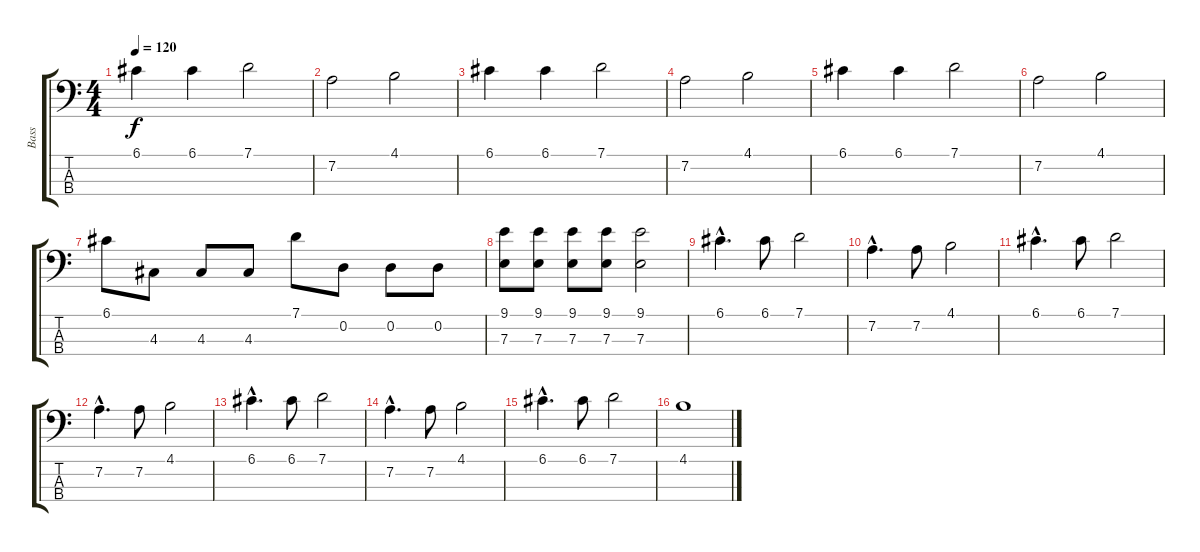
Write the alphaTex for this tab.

\track ("Bass" "Bass") {instrument electricbassfinger}
\staff {score tabs}
\tuning (G2 D2 A1 E1) {hide}
\ts (4 4)
\tempo 120
\clef f4
\ks c
6.1.4{dy f} 6.1.4 7.1.2 |
7.2.2 4.1.2 |
6.1.4 6.1.4 7.1.2 |
7.2.2 4.1.2 |
6.1.4 6.1.4 7.1.2 |
7.2.2 4.1.2 |
6.1.8 4.3.8 4.3.8 4.3.8 7.1.8 0.2.8 0.2.8 0.2.8 |
(9.1 7.3).8 (9.1 7.3).8 (9.1 7.3).8 (9.1 7.3).8 (9.1 7.3).2 |
6.1{hac}.4{d} 6.1.8 7.1.2 |
7.2{hac}.4{d} 7.2.8 4.1.2 |
6.1{hac}.4{d} 6.1.8 7.1.2 |
7.2{hac}.4{d} 7.2.8 4.1.2 |
6.1{hac}.4{d} 6.1.8 7.1.2 |
7.2{hac}.4{d} 7.2.8 4.1.2 |
6.1{hac}.4{d} 6.1.8 7.1.2 |
4.1.1
